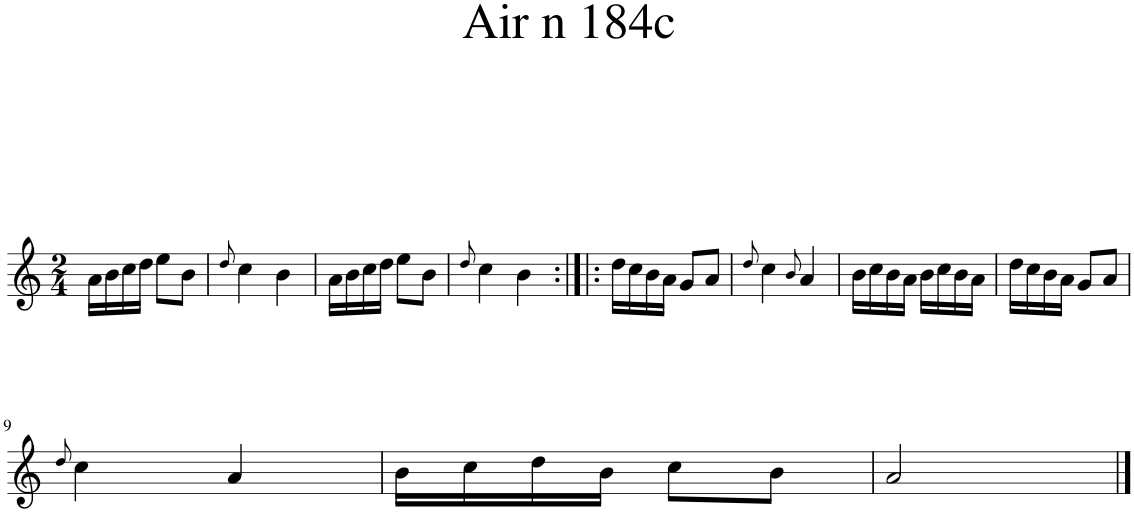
**kern
*part1
*staff1
*I"Piano
*I'Pno.
*clefG2
*k[]
*M2/4
=1
16a\LL
16b\
16cc\
16dd\JJ
8ee\L
8b\J
=2
8qdd/
4cc\
4b\
=3
16a\LL
16b\
16cc\
16dd\JJ
8ee\L
8b\J
=4
8qdd/
4cc\
4b\
=5:|!|:
16dd\LL
16cc\
16b\
16a\JJ
8g/L
8a/J
=6
8qdd/
4cc\
8qb/
4a/
=7
16b\LL
16cc\
16b\
16a\JJ
16b\LL
16cc\
16b\
16a\JJ
=8
16dd\LL
16cc\
16b\
16a\JJ
8g/L
8a/J
!!LO:LB:g=z
=9
8qdd/
4cc\
4a/
=10
16b\LL
16cc\
16dd\
16b\JJ
8cc\L
8b\J
=11
2a/
==
*-
